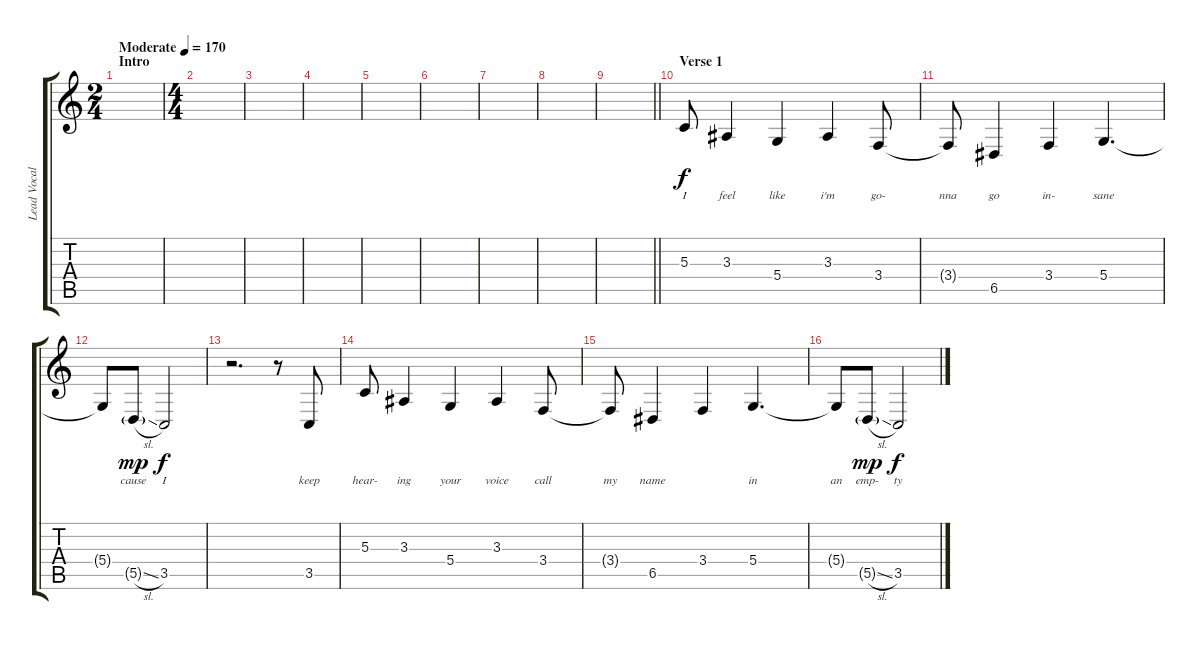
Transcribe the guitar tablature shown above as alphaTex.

\track ("Lead Vocals" "Lead Vocal") {instrument lead2sawtooth}
\staff {score tabs}
\tuning (E4 B3 G3 D3 A2 E2) {hide}
\ts (2 4)
\section ("" "Intro")
\tempo (170 "Moderate")
\clef g2
\ks c
|
\ts (4 4)
|
|
|
|
|
|
|
\barLineRight lightlight
|
\section ("" "Verse 1")
5.3.8{lyrics (0 "I") lyrics (1 "") lyrics (2 "") lyrics (3 "") lyrics (4 "")} 3.3.4{lyrics (0 "feel") lyrics (1 "") lyrics (2 "") lyrics (3 "") lyrics (4 "")} 5.4.4{lyrics (0 "like") lyrics (1 "") lyrics (2 "") lyrics (3 "") lyrics (4 "")} 3.3.4{lyrics (0 "i'm") lyrics (1 "") lyrics (2 "") lyrics (3 "") lyrics (4 "")} 3.4.8{lyrics (0 "go-") lyrics (1 "") lyrics (2 "") lyrics (3 "") lyrics (4 "")} |
3.4{t}.8{lyrics (0 "nna") lyrics (1 "") lyrics (2 "") lyrics (3 "") lyrics (4 "")} 6.5.4{lyrics (0 "go") lyrics (1 "") lyrics (2 "") lyrics (3 "") lyrics (4 "")} 3.4.4{lyrics (0 "in-") lyrics (1 "") lyrics (2 "") lyrics (3 "") lyrics (4 "")} 5.4.4{d lyrics (0 "sane") lyrics (1 "") lyrics (2 "") lyrics (3 "") lyrics (4 "")} |
5.4{t}.8{lyrics (0 "") lyrics (1 "") lyrics (2 "") lyrics (3 "") lyrics (4 "")} 5.5{sl g}.8{lyrics (0 "cause") lyrics (1 "") lyrics (2 "") lyrics (3 "") lyrics (4 "") dy mp} 3.5.2{lyrics (0 "I") lyrics (1 "") lyrics (2 "") lyrics (3 "") lyrics (4 "") dy f} |
r.2{d} r.8 3.5.8{lyrics (0 "keep") lyrics (1 "") lyrics (2 "") lyrics (3 "") lyrics (4 "")} |
5.3.8{lyrics (0 "hear-") lyrics (1 "") lyrics (2 "") lyrics (3 "") lyrics (4 "")} 3.3.4{lyrics (0 "ing") lyrics (1 "") lyrics (2 "") lyrics (3 "") lyrics (4 "")} 5.4.4{lyrics (0 "your") lyrics (1 "") lyrics (2 "") lyrics (3 "") lyrics (4 "")} 3.3.4{lyrics (0 "voice") lyrics (1 "") lyrics (2 "") lyrics (3 "") lyrics (4 "")} 3.4.8{lyrics (0 "call") lyrics (1 "") lyrics (2 "") lyrics (3 "") lyrics (4 "")} |
3.4{t}.8{lyrics (0 "my") lyrics (1 "") lyrics (2 "") lyrics (3 "") lyrics (4 "")} 6.5.4{lyrics (0 "name") lyrics (1 "") lyrics (2 "") lyrics (3 "") lyrics (4 "")} 3.4.4{lyrics (0 "") lyrics (1 "") lyrics (2 "") lyrics (3 "") lyrics (4 "")} 5.4.4{d lyrics (0 "in") lyrics (1 "") lyrics (2 "") lyrics (3 "") lyrics (4 "")} |
5.4{t}.8{lyrics (0 "an") lyrics (1 "") lyrics (2 "") lyrics (3 "") lyrics (4 "")} 5.5{sl g}.8{lyrics (0 "emp-") lyrics (1 "") lyrics (2 "") lyrics (3 "") lyrics (4 "") dy mp} 3.5.2{lyrics (0 "ty") lyrics (1 "") lyrics (2 "") lyrics (3 "") lyrics (4 "") dy f}
